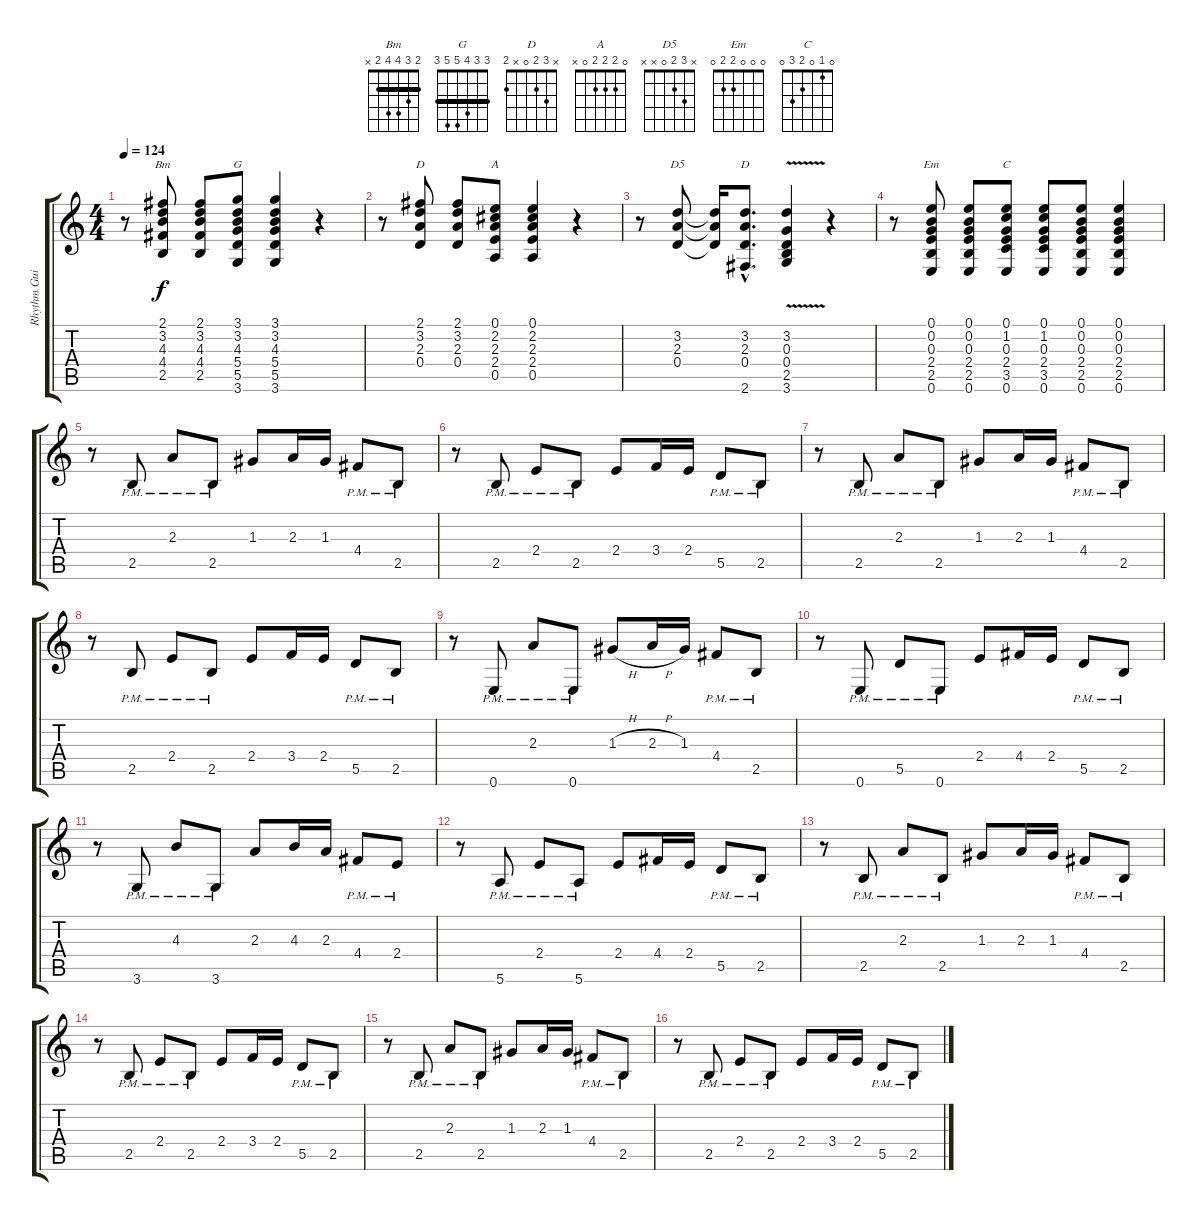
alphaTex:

\track ("Rhythm Guitar" "Rhythm Gui") {instrument overdrivenguitar}
\staff {score tabs}
\tuning (E4 B3 G3 D3 A2 E2) {hide}
\chord ("Bm" 2 3 4 4 2 x) {barre 2}
\chord ("G" 3 3 4 5 5 3) {barre 3}
\chord ("D" 2 3 2 0 x x) {barre 2}
\chord ("A" 0 2 2 2 0 x)
\chord ("D5" x 3 2 0 x x)
\chord ("D" x 3 2 0 x 2)
\chord ("Em" 0 0 0 2 2 0)
\chord ("C" 0 1 0 2 3 0)
\ts (4 4)
\tempo 124
\clef g2
\ks c
r.8{dy f} (2.1 3.2 4.3 4.4 2.5).8{ch "Bm"} (2.1 3.2 4.3 4.4 2.5).8 (3.1 3.2 4.3 5.4 5.5 3.6).8{ch "G"} (3.1 3.2 4.3 5.4 5.5 3.6).4 r.4 |
r.8 (2.1 3.2 2.3 0.4).8{ch "D"} (2.1 3.2 2.3 0.4).8 (0.1 2.2 2.3 2.4 0.5).8{ch "A"} (0.1 2.2 2.3 2.4 0.5).4 r.4 |
r.8 (3.2 2.3 0.4).8{ch "D5"} (3.2{t} 2.3{t} 0.4{t}).16 (3.2{hac} 2.3{hac} 0.4{hac} 2.6{hac}).8{d ch "D"} (3.2{v} 0.3 0.4 2.5{v} 3.6{v}).4 r.4 |
r.8 (0.1 0.2 0.3 2.4 2.5 0.6).8{ch "Em"} (0.1 0.2 0.3 2.4 2.5 0.6).8 (0.1 1.2 0.3 2.4 3.5 0.6).8{ch "C"} (0.1 1.2 0.3 2.4 3.5 0.6).8 (0.1 0.2 0.3 2.4 2.5 0.6).8 (0.1 0.2 0.3 2.4 2.5 0.6).4 |
r.8 2.5{pm}.8 2.3{pm}.8 2.5{pm}.8 1.3.8 2.3.16 1.3.16 4.4{pm}.8 2.5{pm}.8 |
r.8 2.5{pm}.8 2.4{pm}.8 2.5{pm}.8 2.4.8 3.4.16 2.4.16 5.5{pm}.8 2.5{pm}.8 |
r.8 2.5{pm}.8 2.3{pm}.8 2.5{pm}.8 1.3.8 2.3.16 1.3.16 4.4{pm}.8 2.5{pm}.8 |
r.8 2.5{pm}.8 2.4{pm}.8 2.5{pm}.8 2.4.8 3.4.16 2.4.16 5.5{pm}.8 2.5{pm}.8 |
r.8 0.6{pm}.8 2.3{pm}.8 0.6{pm}.8 1.3{h}.8 2.3{h}.16 1.3.16 4.4{pm}.8 2.5{pm}.8 |
r.8 0.6{pm}.8 5.5{pm}.8 0.6{pm}.8 2.4.8 4.4.16 2.4.16 5.5{pm}.8 2.5{pm}.8 |
r.8 3.6{pm}.8 4.3{pm}.8 3.6{pm}.8 2.3.8 4.3.16 2.3.16 4.4{pm}.8 2.4{pm}.8 |
r.8 5.6{pm}.8 2.4{pm}.8 5.6{pm}.8 2.4.8 4.4.16 2.4.16 5.5{pm}.8 2.5{pm}.8 |
r.8 2.5{pm}.8 2.3{pm}.8 2.5{pm}.8 1.3.8 2.3.16 1.3.16 4.4{pm}.8 2.5{pm}.8 |
r.8 2.5{pm}.8 2.4{pm}.8 2.5{pm}.8 2.4.8 3.4.16 2.4.16 5.5{pm}.8 2.5{pm}.8 |
r.8 2.5{pm}.8 2.3{pm}.8 2.5{pm}.8 1.3.8 2.3.16 1.3.16 4.4{pm}.8 2.5{pm}.8 |
r.8 2.5{pm}.8 2.4{pm}.8 2.5{pm}.8 2.4.8 3.4.16 2.4.16 5.5{pm}.8 2.5{pm}.8
